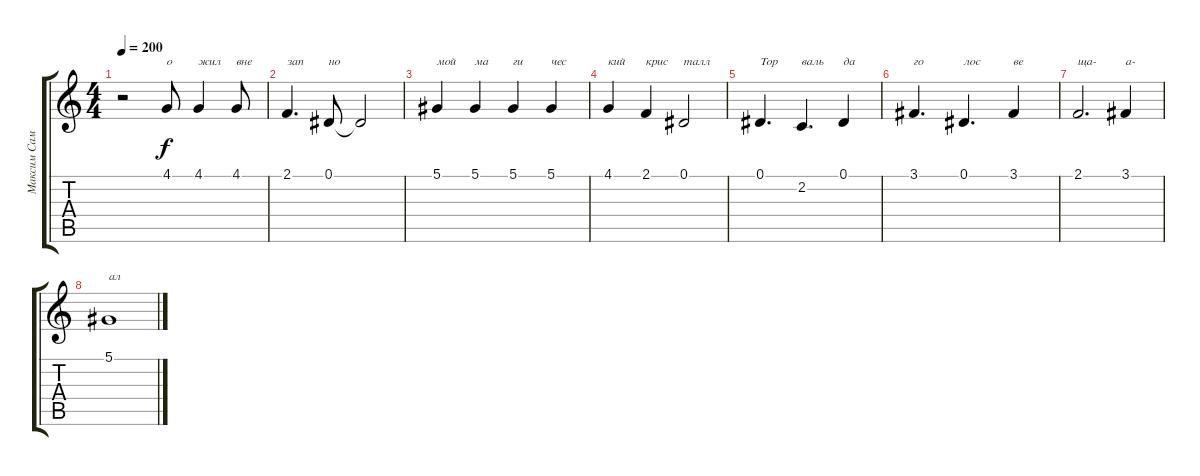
\track ("Максим Самосват" "Максим Сам") {instrument bassoon}
\staff {score tabs}
\tuning (Eb4 Bb3 Gb3 Db3 Ab2 Eb2) {hide}
\ts (4 4)
\tempo 200
\clef g2
\ks c
r.2{dy f} 4.1.8{txt "о"} 4.1.4{txt "жил"} 4.1.8{txt "вне"} |
2.1.4{d txt "зап"} 0.1.8{txt "но"} 0.1{t}.2 |
5.1.4{txt "мой"} 5.1.4{txt "ма"} 5.1.4{txt "ги"} 5.1.4{txt "чес"} |
4.1.4{txt "кий"} 2.1.4{txt "крис"} 0.1.2{txt "талл"} |
0.1.4{d txt "Тор"} 2.2.4{d txt "валь"} 0.1.4{txt "да"} |
3.1.4{d txt "го"} 0.1.4{d txt "лос"} 3.1.4{txt "ве"} |
2.1.2{d txt "ща-"} 3.1.4{txt "а-"} |
5.1.1{txt "ал"}
